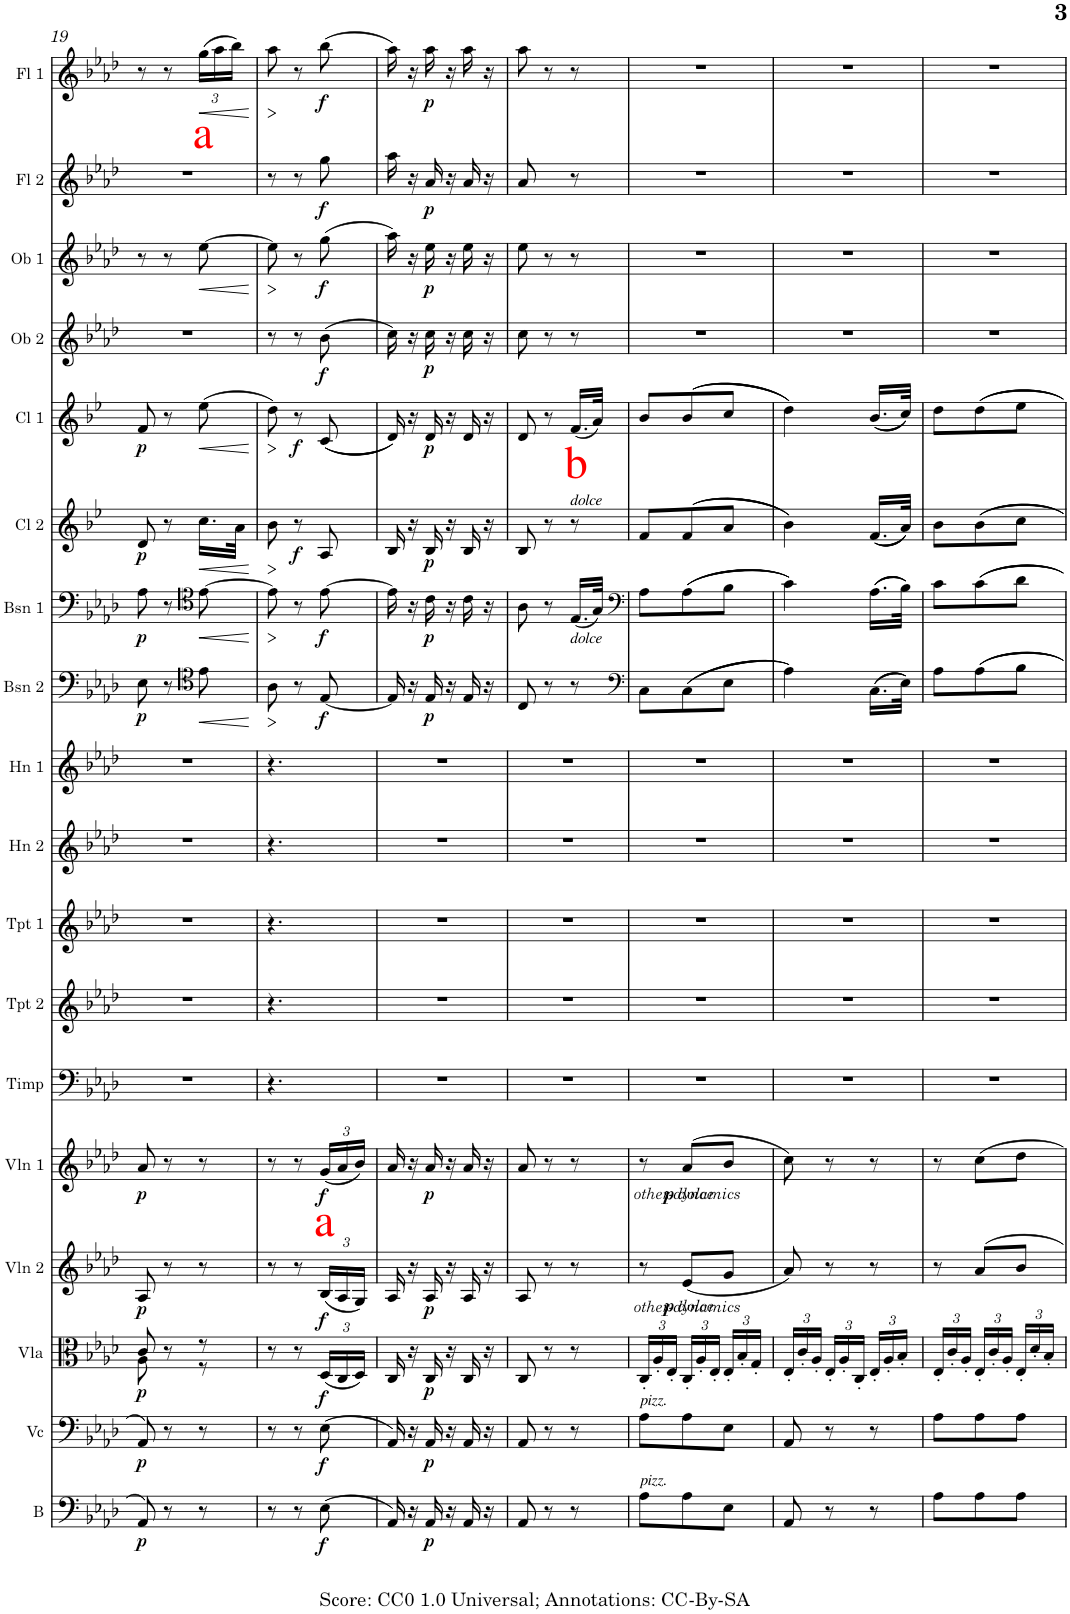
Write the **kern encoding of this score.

**kern	**dynam	**kern	**dynam	**kern	**dynam	**kern	**dynam	**kern	**text	**dynam	**kern	**kern	**kern	**kern	**kern	**kern	**dynam	**kern	**dynam	**kern	**dynam	**kern	**text	**dynam	**kern	**dynam	**kern	**dynam	**kern	**dynam	**kern	**text	**dynam
*part18	*part18	*part17	*part17	*part16	*part16	*part15	*part15	*part14	*part14	*part14	*part13	*part12	*part11	*part10	*part9	*part8	*part8	*part7	*part7	*part6	*part6	*part5	*part5	*part5	*part4	*part4	*part3	*part3	*part2	*part2	*part1	*part1	*part1
*staff18	*staff18	*staff17	*staff17	*staff16	*staff16	*staff15	*staff15	*staff14	*staff14	*staff14	*staff13	*staff12	*staff11	*staff10	*staff9	*staff8	*staff8	*staff7	*staff7	*staff6	*staff6	*staff5	*staff5	*staff5	*staff4	*staff4	*staff3	*staff3	*staff2	*staff2	*staff1	*staff1	*staff1
*I"Bass	*	*I"Violoncello	*	*I"Viola	*	*I"Violin 2	*	*I"Violin 1	*	*	*I"Timpani	*I"C Trumpet 2	*I"C Trumpet 1	*I"C Horn 2	*I"C Horn 1	*I"Bassoon 2	*	*I"Bassoon 1	*	*I"Bb Clarinet 2	*	*I"Bb Clarinet 1	*	*	*I"Oboe 2	*	*I"Oboe 1	*	*I"Flute 2	*	*I"Flute 1	*	*
*I'B	*	*I'Vc	*	*I'Vla	*	*I'Vln 2	*	*I'Vln 1	*	*	*I'Timp	*I'Tpt 2	*I'Tpt 1	*I'Hn 2	*I'Hn 1	*I'Bsn 2	*	*I'Bsn 1	*	*I'Cl 2	*	*I'Cl 1	*	*	*I'Ob 2	*	*I'Ob 1	*	*I'Fl 2	*	*I'Fl 1	*	*
!!LO:PB:g=z
*clefF4	*	*clefF4	*	*clefC3	*	*clefG2	*	*clefG2	*	*	*clefF4	*clefG2	*clefG2	*clefG2	*clefG2	*clefF4	*	*clefF4	*	*clefG2	*	*clefG2	*	*	*clefG2	*	*clefG2	*	*clefG2	*	*clefG2	*	*
*Trd7c12	*	*	*	*	*	*	*	*	*	*	*	*	*	*Trd7c12	*Trd7c12	*	*	*	*	*Trd1c2	*	*Trd1c2	*	*	*	*	*	*	*	*	*	*	*
*k[b-e-a-d-]	*	*k[b-e-a-d-]	*	*k[b-e-a-d-]	*	*k[b-e-a-d-]	*	*k[b-e-a-d-]	*	*	*k[b-e-a-d-]	*k[b-e-a-d-]	*k[b-e-a-d-]	*k[b-e-a-d-]	*k[b-e-a-d-]	*k[b-e-a-d-]	*	*k[b-e-a-d-]	*	*k[b-e-]	*	*k[b-e-]	*	*	*k[b-e-a-d-]	*	*k[b-e-a-d-]	*	*k[b-e-a-d-]	*	*k[b-e-a-d-]	*	*
*M3/8	*	*M3/8	*	*M3/8	*	*M3/8	*	*M3/8	*	*	*M3/8	*M3/8	*M3/8	*M3/8	*M3/8	*M3/8	*	*M3/8	*	*M3/8	*	*M3/8	*	*	*M3/8	*	*M3/8	*	*M3/8	*	*M3/8	*	*
=19	=19	=19	=19	=19	=19	=19	=19	=19	=19	=19	=19	=19	=19	=19	=19	=19	=19	=19	=19	=19	=19	=19	=19	=19	=19	=19	=19	=19	=19	=19	=19	=19	=19
*	*	*	*	*^	*	*	*	*	*	*	*	*	*	*	*	*	*	*	*	*	*	*	*	*	*	*	*	*	*	*	*	*	*
!	!LO:DY:b	!	!LO:DY:b	!	!	!LO:DY:b	!	!LO:DY:b	!	!	!LO:DY:b	!	!	!	!	!	!	!LO:DY:b	!	!LO:DY:b	!	!LO:DY:b	!	!	!LO:DY:b	!	!	!	!	!	!	!	!	!
8AA-/	p	8AA-/	p	8c/	8A-\	p	8A-/	p	8a-/	.	p	4.r	4.r	4.r	4.r	4.r	8E-\	p	8A-\	p	8d/	p	8f/	.	p	4.r	.	8r	.	4.r	.	8r	.	.
8r	.	8r	.	8r	8ryy	.	8r	.	8r	.	.	.	.	.	.	.	8r	.	8r	.	8r	.	8r	.	.	.	.	8r	.	.	.	8r	.	.
*	*	*	*	*	*	*	*	*	*	*	*	*	*	*	*	*	*clefC4	*	*clefC4	*	*	*	*	*	*	*	*	*	*	*	*	*	*	*
!	!	!	!	!	!	!	!	!	!	!	!	!	!	!	!	!	!	!LO:HP:b	!	!LO:HP:b	!	!LO:HP:b	!	!	!LO:HP:b	!	!	!	!LO:HP:b	!	!	!	!	!
*	*	*	*	*	*	*	*	*	*	*	*	*	*	*	*	*	*	*	*	*	*	*	*	*	*	*	*	*	*	*	*	*Xbrackettup	*	*
!	!	!	!	!	!	!	!	!	!	!	!	!	!	!	!	!	!	!	!	!	!	!	!	!	!	!	!	!	!	!	!	!	!LO:LY:b:color=#FF0000	!LO:HP:b
8r	.	8r	.	8r	8r	.	8r	.	8r	.	.	.	.	.	.	.	8e-\	<	[8e-\	<	16.cc\LL	<	(8ee-\	.	<	.	.	[8ee-\	<	.	.	(24gg\LL	a	<
.	.	.	.	.	.	.	.	.	.	.	.	.	.	.	.	.	.	.	.	.	.	.	.	.	.	.	.	.	.	.	.	24aa-\	.	.
.	.	.	.	.	.	.	.	.	.	.	.	.	.	.	.	.	.	.	.	.	.	.	.	.	.	.	.	.	.	.	.	24bb-\JJ)	.	.
.	.	.	.	.	.	.	.	.	.	.	.	.	.	.	.	.	.	.	.	.	32a\JJk	.	.	.	.	.	.	.	.	.	.	.	.	.
*	*	*	*	*v	*v	*	*	*	*	*	*	*	*	*	*	*	*	*	*	*	*	*	*	*	*	*	*	*	*	*	*	*	*	*
.	.	.	.	.	.	.	.	.	.	.	.	.	.	.	.	.	[	.	[	.	[	.	.	[	.	.	.	[	.	.	.	.	[
=20	=20	=20	=20	=20	=20	=20	=20	=20	=20	=20	=20	=20	=20	=20	=20	=20	=20	=20	=20	=20	=20	=20	=20	=20	=20	=20	=20	=20	=20	=20	=20	=20	=20
8r	.	8r	.	8r	.	8r	.	8r	.	.	4.r	4.r	4.r	4.r	4.r	8A-\	.	8e-\]	.	8b-\	.	8dd\)	.	.	8r	.	8ee-\]	.	8r	.	8aa-\	.	.
!	!	!	!	!	!	!	!	!	!	!	!	!	!	!	!	!	!	!	!	!	!LO:DY:b	!	!	!LO:DY:b	!	!	!	!	!	!	!	!	!
8r	.	8r	.	8r	.	8r	.	8r	.	.	.	.	.	.	.	8r	.	8r	.	8r	f	8r	.	f	8r	.	8r	.	8r	.	8r	.	.
*	*	*	*	*Xbrackettup	*	*Xbrackettup	*	*Xbrackettup	*	*	*	*	*	*	*	*	*	*	*	*	*	*	*	*	*	*	*	*	*	*	*	*	*
!	!LO:DY:b	!	!LO:DY:b	!	!LO:DY:b	!	!LO:DY:b	!	!LO:LY:b:color=#FF0000	!LO:DY:b	!	!	!	!	!	!	!LO:DY:b	!	!LO:DY:b	!	!	!	!	!	!	!LO:DY:b	!	!LO:DY:b	!	!LO:DY:b	!	!	!LO:DY:b
(8E-\	f	(8E-\	f	(24D-/LL	f	(24B-/LL	f	(24g/LL	a	f	.	.	.	.	.	[8E-/	f	[8e-\	f	8A/	.	((8c/	.	.	(8b-\	f	(8gg\	f	8gg\	f	(8bb-\	.	f
.	.	.	.	24C/	.	24A-/	.	24a-/	.	.	.	.	.	.	.	.	.	.	.	.	.	.	.	.	.	.	.	.	.	.	.	.	.
.	.	.	.	24D-/JJ)	.	24G/JJ)	.	24b-/JJ)	.	.	.	.	.	.	.	.	.	.	.	.	.	.	.	.	.	.	.	.	.	.	.	.	.
=21	=21	=21	=21	=21	=21	=21	=21	=21	=21	=21	=21	=21	=21	=21	=21	=21	=21	=21	=21	=21	=21	=21	=21	=21	=21	=21	=21	=21	=21	=21	=21	=21	=21
16AA-/)	.	16AA-/)	.	16C/	.	16A-/	.	16a-/	.	.	4.r	4.r	4.r	4.r	4.r	16E-/]	.	16e-\]	.	16B-/	.	16d/))	.	.	16cc\)	.	16aa-\)	.	16aa-\	.	16aa-\)	.	.
16r	.	16r	.	16r	.	16r	.	16r	.	.	.	.	.	.	.	16r	.	16r	.	16r	.	16r	.	.	16r	.	16r	.	16r	.	16r	.	.
!	!LO:DY:b	!	!LO:DY:b	!	!LO:DY:b	!	!LO:DY:b	!	!	!LO:DY:b	!	!	!	!	!	!	!LO:DY:b	!	!LO:DY:b	!	!LO:DY:b	!	!	!LO:DY:b	!	!LO:DY:b	!	!LO:DY:b	!	!LO:DY:b	!	!	!LO:DY:b
16AA-/	p	16AA-/	p	16C/	p	16A-/	p	16a-/	.	p	.	.	.	.	.	16E-/	p	16c\	p	16B-/	p	16d/	.	p	16cc\	p	16ee-\	p	16a-/	p	16aa-\	.	p
16r	.	16r	.	16r	.	16r	.	16r	.	.	.	.	.	.	.	16r	.	16r	.	16r	.	16r	.	.	16r	.	16r	.	16r	.	16r	.	.
16AA-/	.	16AA-/	.	16C/	.	16A-/	.	16a-/	.	.	.	.	.	.	.	16E-/	.	16c\	.	16B-/	.	16d/	.	.	16cc\	.	16ee-\	.	16a-/	.	16aa-\	.	.
16r	.	16r	.	16r	.	16r	.	16r	.	.	.	.	.	.	.	16r	.	16r	.	16r	.	16r	.	.	16r	.	16r	.	16r	.	16r	.	.
=22	=22	=22	=22	=22	=22	=22	=22	=22	=22	=22	=22	=22	=22	=22	=22	=22	=22	=22	=22	=22	=22	=22	=22	=22	=22	=22	=22	=22	=22	=22	=22	=22	=22
8AA-/	.	8AA-/	.	8C/	.	8A-/	.	8a-/	.	.	4.r	4.r	4.r	4.r	4.r	8C/	.	8A-\	.	8B-/	.	8d/	.	.	8cc\	.	8ee-\	.	8a-/	.	8aa-\	.	.
8r	.	8r	.	8r	.	8r	.	8r	.	.	.	.	.	.	.	8r	.	8r	.	8r	.	8r	.	.	8r	.	8r	.	8ryy	.	8r	.	.
!	!	!	!	!	!	!	!	!	!	!	!	!	!	!	!	!	!	!	!	!	!	!LO:TX:b:i:t=dolce	!	!	!	!	!	!	!	!	!	!	!
!	!	!	!	!	!	!	!	!	!	!	!	!	!	!	!	!	!	!LO:TX:b:i:t=dolce	!	!	!	!	!	!	!	!	!	!	!	!	!	!	!
!	!	!	!	!	!	!	!	!	!	!	!	!	!	!	!	!	!	!	!	!	!	!	!LO:LY:b:color=#FF0000	!	!	!	!	!	!	!	!	!	!
8r	.	8r	.	8r	.	8r	.	8r	.	.	.	.	.	.	.	8r	.	(16.E-/LL	.	8r	.	(16.f/LL	b	.	8r	.	8r	.	8r	.	8r	.	.
.	.	.	.	.	.	.	.	.	.	.	.	.	.	.	.	.	.	32G/JJk)	.	.	.	32a/JJk)	.	.	.	.	.	.	.	.	.	.	.
=23	=23	=23	=23	=23	=23	=23	=23	=23	=23	=23	=23	=23	=23	=23	=23	=23	=23	=23	=23	=23	=23	=23	=23	=23	=23	=23	=23	=23	=23	=23	=23	=23	=23
*	*	*	*	*	*	*	*	*	*	*	*	*	*	*	*	*clefF4	*	*clefF4	*	*	*	*	*	*	*	*	*	*	*	*	*	*	*
!	!	!LO:TX:a:i:t=pizz.	!	!	!	!	!	!	!	!	!	!	!	!	!	!	!	!	!	!	!	!	!	!	!	!	!	!	!	!	!	!	!
!LO:TX:a:i:t=pizz.	!	!	!	!	!	!	!	!	!	!	!	!	!	!	!	!	!	!	!	!	!	!	!	!	!	!	!	!	!	!	!	!	!
8A-\L	.	8A-\L	.	24C'/LL	.	8r	.	8r	.	.	4.r	4.r	4.r	4.r	4.r	8C\L	.	8A-\L	.	8f/L	.	8b-/L	.	.	4.r	.	4.r	.	4.r	.	4.r	.	.
.	.	.	.	24A-'/	.	.	.	.	.	.	.	.	.	.	.	.	.	.	.	.	.	.	.	.	.	.	.	.	.	.	.	.	.
.	.	.	.	24E-'/JJ	.	.	.	.	.	.	.	.	.	.	.	.	.	.	.	.	.	.	.	.	.	.	.	.	.	.	.	.	.
!	!	!	!	!	!	!	!LO:DY:b	!	!	!	!	!	!	!	!	!	!	!	!	!	!	!	!	!	!	!	!	!	!	!	!	!	!
!	!	!	!	!	!	!	!LO:DY:n=1:b	!	!	!	!	!	!	!	!	!	!	!	!	!	!	!	!	!	!	!	!	!	!	!	!	!	!
!	!	!	!	!	!	!	!LO:DY:n=2:b	!	!	!LO:DY:b	!	!	!	!	!	!	!	!	!	!	!	!	!	!	!	!	!	!	!	!	!	!	!
!	!	!	!	!	!	!	!	!	!	!LO:DY:n=1:b	!	!	!	!	!	!	!	!	!	!	!	!	!	!	!	!	!	!	!	!	!	!	!
!	!	!	!	!	!	!	!	!	!	!LO:DY:n=2:b	!	!	!	!	!	!	!	!	!	!	!	!	!	!	!	!	!	!	!	!	!	!	!
8A-\	.	8A-\	.	24C'/LL	.	(8e-/L	p other-dynamics other-dynamics	(8a-/L	.	p other-dynamics other-dynamics	.	.	.	.	.	((8C\	.	((8A-\	.	((8f/	.	((8b-/	.	.	.	.	.	.	.	.	.	.	.
.	.	.	.	24A-'/	.	.	.	.	.	.	.	.	.	.	.	.	.	.	.	.	.	.	.	.	.	.	.	.	.	.	.	.	.
.	.	.	.	24E-'/JJ	.	.	.	.	.	.	.	.	.	.	.	.	.	.	.	.	.	.	.	.	.	.	.	.	.	.	.	.	.
8E-\J	.	8E-\J	.	24E-'/LL	.	8g/J	.	8b-/J	.	.	.	.	.	.	.	8E-\J	.	8B-\J	.	8a/J	.	8cc/J	.	.	.	.	.	.	.	.	.	.	.
.	.	.	.	24B-'/	.	.	.	.	.	.	.	.	.	.	.	.	.	.	.	.	.	.	.	.	.	.	.	.	.	.	.	.	.
.	.	.	.	24G'/JJ	.	.	.	.	.	.	.	.	.	.	.	.	.	.	.	.	.	.	.	.	.	.	.	.	.	.	.	.	.
=24	=24	=24	=24	=24	=24	=24	=24	=24	=24	=24	=24	=24	=24	=24	=24	=24	=24	=24	=24	=24	=24	=24	=24	=24	=24	=24	=24	=24	=24	=24	=24	=24	=24
8AA-/	.	8AA-/	.	24E-'/LL	.	8a-/)	.	8cc\)	.	.	4.r	4.r	4.r	4.r	4.r	4A-\))	.	4c\))	.	4b-\))	.	4dd\))	.	.	4.r	.	4.r	.	4.r	.	4.r	.	.
.	.	.	.	24c'/	.	.	.	.	.	.	.	.	.	.	.	.	.	.	.	.	.	.	.	.	.	.	.	.	.	.	.	.	.
.	.	.	.	24A-'/JJ	.	.	.	.	.	.	.	.	.	.	.	.	.	.	.	.	.	.	.	.	.	.	.	.	.	.	.	.	.
8r	.	8r	.	24E-'/LL	.	8r	.	8r	.	.	.	.	.	.	.	.	.	.	.	.	.	.	.	.	.	.	.	.	.	.	.	.	.
.	.	.	.	24A-'/	.	.	.	.	.	.	.	.	.	.	.	.	.	.	.	.	.	.	.	.	.	.	.	.	.	.	.	.	.
.	.	.	.	24C'/JJ	.	.	.	.	.	.	.	.	.	.	.	.	.	.	.	.	.	.	.	.	.	.	.	.	.	.	.	.	.
8r	.	8r	.	24E-'/LL	.	8r	.	8r	.	.	.	.	.	.	.	((16.C\LL	.	((16.A-\LL	.	((16.f/LL	.	((16.b-/LL	.	.	.	.	.	.	.	.	.	.	.
.	.	.	.	24A-'/	.	.	.	.	.	.	.	.	.	.	.	.	.	.	.	.	.	.	.	.	.	.	.	.	.	.	.	.	.
.	.	.	.	24B-'/JJ	.	.	.	.	.	.	.	.	.	.	.	.	.	.	.	.	.	.	.	.	.	.	.	.	.	.	.	.	.
.	.	.	.	.	.	.	.	.	.	.	.	.	.	.	.	32E-\JJk))	.	32B-\JJk))	.	32a/JJk))	.	32cc/JJk))	.	.	.	.	.	.	.	.	.	.	.
=25	=25	=25	=25	=25	=25	=25	=25	=25	=25	=25	=25	=25	=25	=25	=25	=25	=25	=25	=25	=25	=25	=25	=25	=25	=25	=25	=25	=25	=25	=25	=25	=25	=25
8A-\L	.	8A-\L	.	24E-'/LL	.	8r	.	8r	.	.	4.r	4.r	4.r	4.r	4.r	8A-\L	.	8c\L	.	8b-\L	.	8dd\L	.	.	4.r	.	4.r	.	4.r	.	4.r	.	.
.	.	.	.	24c'/	.	.	.	.	.	.	.	.	.	.	.	.	.	.	.	.	.	.	.	.	.	.	.	.	.	.	.	.	.
.	.	.	.	24A-'/JJ	.	.	.	.	.	.	.	.	.	.	.	.	.	.	.	.	.	.	.	.	.	.	.	.	.	.	.	.	.
8A-\	.	8A-\	.	24E-'/LL	.	8a-/L	.	8cc\L	.	.	.	.	.	.	.	8A-\	.	8c\	.	8b-\	.	8dd\	.	.	.	.	.	.	.	.	.	.	.
.	.	.	.	24c'/	.	.	.	.	.	.	.	.	.	.	.	.	.	.	.	.	.	.	.	.	.	.	.	.	.	.	.	.	.
.	.	.	.	24A-'/JJ	.	.	.	.	.	.	.	.	.	.	.	.	.	.	.	.	.	.	.	.	.	.	.	.	.	.	.	.	.
8A-\J	.	8A-\J	.	24E-'/LL	.	8b-/J	.	8dd-\J	.	.	.	.	.	.	.	8B-\J	.	8d-\J	.	8cc\J	.	8ee-\J	.	.	.	.	.	.	.	.	.	.	.
.	.	.	.	24d-'/	.	.	.	.	.	.	.	.	.	.	.	.	.	.	.	.	.	.	.	.	.	.	.	.	.	.	.	.	.
.	.	.	.	24B-'/JJ	.	.	.	.	.	.	.	.	.	.	.	.	.	.	.	.	.	.	.	.	.	.	.	.	.	.	.	.	.
=	=	=	=	=	=	=	=	=	=	=	=	=	=	=	=	=	=	=	=	=	=	=	=	=	=	=	=	=	=	=	=	=	=
*-	*-	*-	*-	*-	*-	*-	*-	*-	*-	*-	*-	*-	*-	*-	*-	*-	*-	*-	*-	*-	*-	*-	*-	*-	*-	*-	*-	*-	*-	*-	*-	*-	*-
